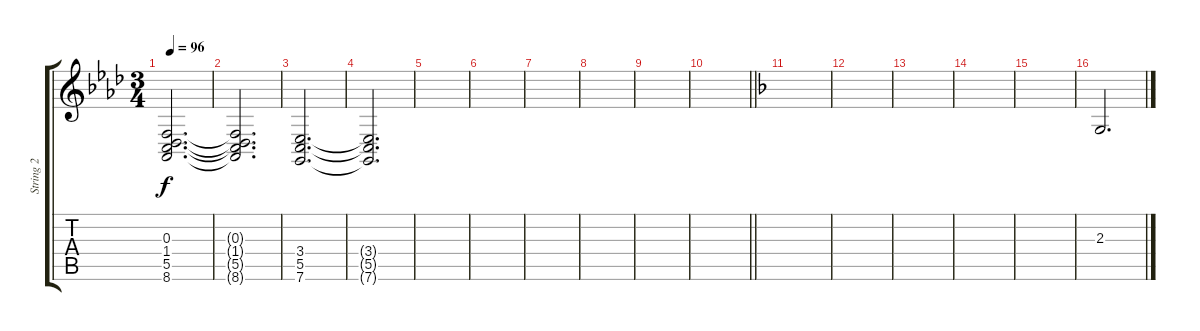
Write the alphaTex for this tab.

\track ("String 2" "String 2") {instrument stringensemble1}
\staff {score tabs}
\tuning (D4 A3 F3 C3 G2 C2) {hide}
\ts (3 4)
\tempo 96
\clef g2
\ks fminor
(0.3 1.4 5.5 8.6).2{d dy f} |
(0.3{t} 1.4{t} 5.5{t} 8.6{t}).2{d} |
(3.4 5.5 7.6).2{d} |
(3.4{t} 5.5{t} 7.6{t}).2{d} |
|
|
|
|
|
\barLineRight lightlight
|
\ks dminor
|
|
|
|
|
2.3.2{d}
